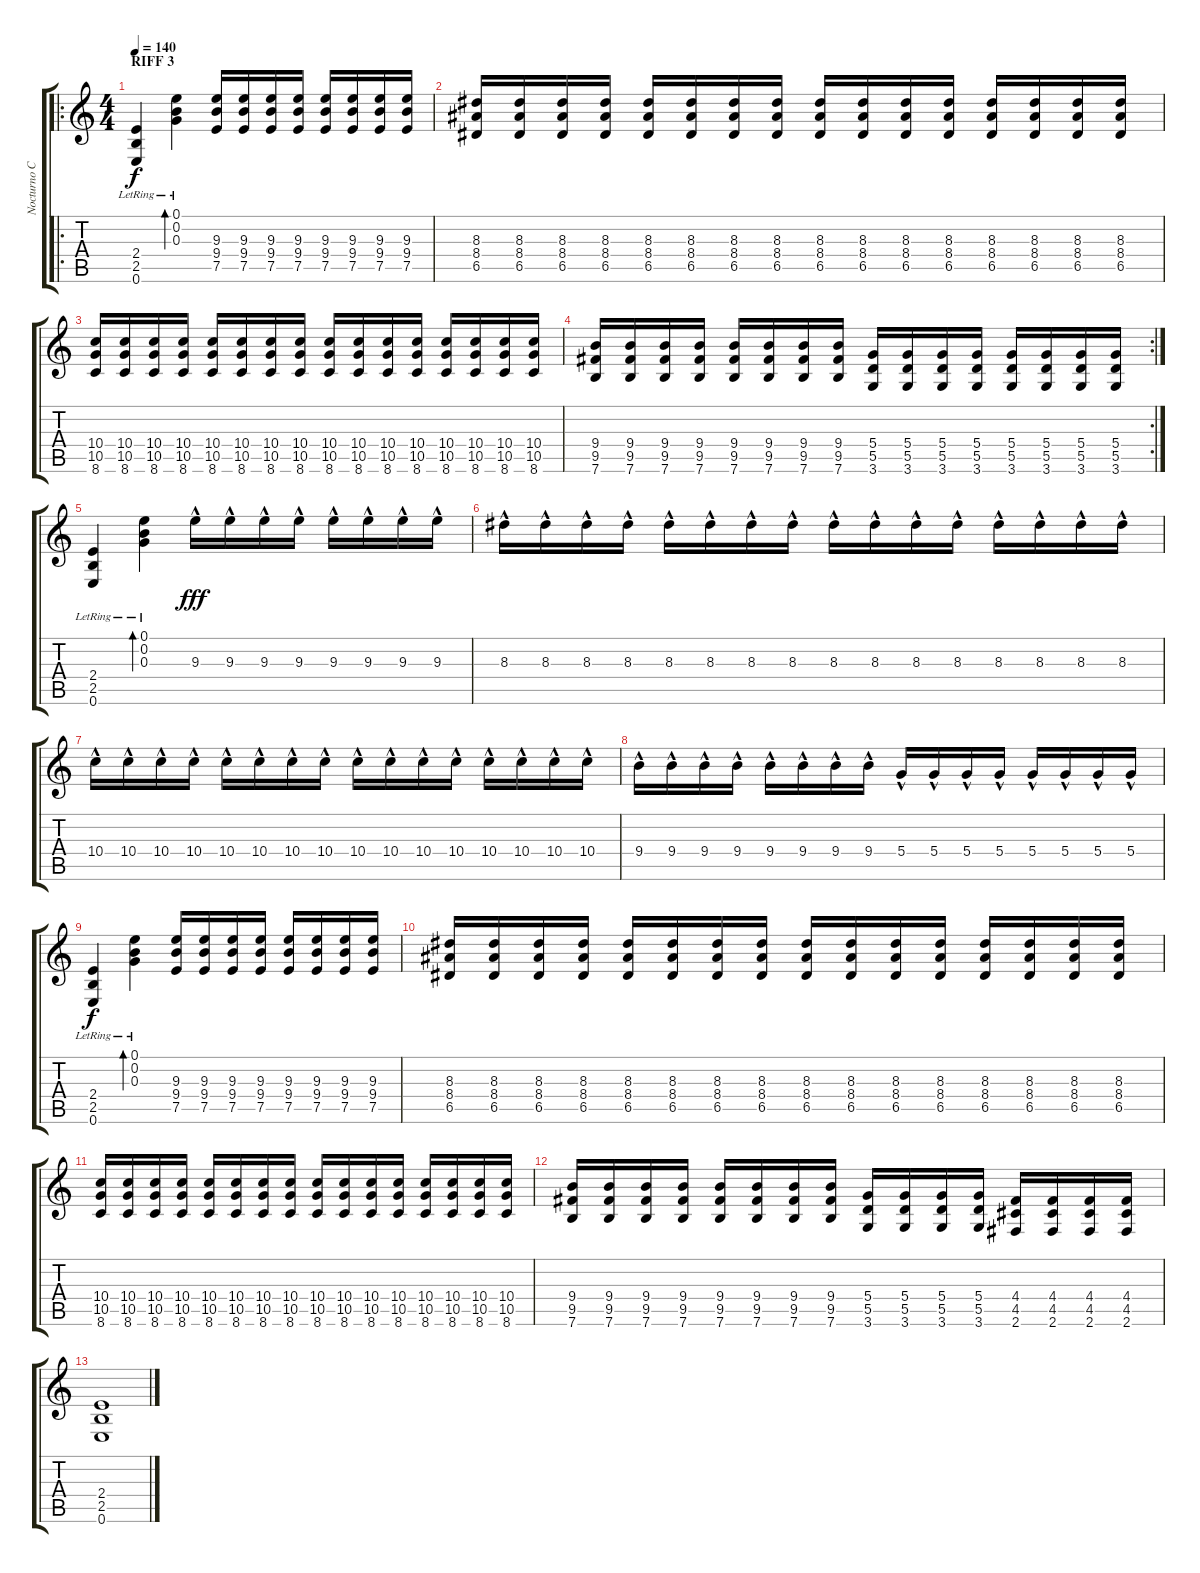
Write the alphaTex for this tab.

\track ("Nocturno Culto (2)" "Nocturno C") {instrument overdrivenguitar}
\staff {score tabs}
\tuning (E4 B3 G3 D3 A2 E2) {hide}
\ro
\ts (4 4)
\section ("" "RIFF 3")
\tempo 140
\clef g2
\ks c
(2.4{lr} 2.5{lr} 0.6{lr}).4{dy f} (0.1{lr} 0.2{lr} 0.3{lr}).4{bd 240} (9.3 9.4 7.5).16 (9.3 9.4 7.5).16 (9.3 9.4 7.5).16 (9.3 9.4 7.5).16 (9.3 9.4 7.5).16 (9.3 9.4 7.5).16 (9.3 9.4 7.5).16 (9.3 9.4 7.5).16 |
(8.3 8.4 6.5).16 (8.3 8.4 6.5).16 (8.3 8.4 6.5).16 (8.3 8.4 6.5).16 (8.3 8.4 6.5).16 (8.3 8.4 6.5).16 (8.3 8.4 6.5).16 (8.3 8.4 6.5).16 (8.3 8.4 6.5).16 (8.3 8.4 6.5).16 (8.3 8.4 6.5).16 (8.3 8.4 6.5).16 (8.3 8.4 6.5).16 (8.3 8.4 6.5).16 (8.3 8.4 6.5).16 (8.3 8.4 6.5).16 |
(10.4 10.5 8.6).16 (10.4 10.5 8.6).16 (10.4 10.5 8.6).16 (10.4 10.5 8.6).16 (10.4 10.5 8.6).16 (10.4 10.5 8.6).16 (10.4 10.5 8.6).16 (10.4 10.5 8.6).16 (10.4 10.5 8.6).16 (10.4 10.5 8.6).16 (10.4 10.5 8.6).16 (10.4 10.5 8.6).16 (10.4 10.5 8.6).16 (10.4 10.5 8.6).16 (10.4 10.5 8.6).16 (10.4 10.5 8.6).16 |
\rc 2
(9.4 9.5 7.6).16 (9.4 9.5 7.6).16 (9.4 9.5 7.6).16 (9.4 9.5 7.6).16 (9.4 9.5 7.6).16 (9.4 9.5 7.6).16 (9.4 9.5 7.6).16 (9.4 9.5 7.6).16 (5.4 5.5 3.6).16 (5.4 5.5 3.6).16 (5.4 5.5 3.6).16 (5.4 5.5 3.6).16 (5.4 5.5 3.6).16 (5.4 5.5 3.6).16 (5.4 5.5 3.6).16 (5.4 5.5 3.6).16 |
(2.4{lr} 2.5{lr} 0.6{lr}).4 (0.1{lr} 0.2{lr} 0.3{lr}).4{bd 240} 9.3{hac}.16{dy fff} 9.3{hac}.16 9.3{hac}.16 9.3{hac}.16 9.3{hac}.16 9.3{hac}.16 9.3{hac}.16 9.3{hac}.16 |
8.3{hac}.16 8.3{hac}.16 8.3{hac}.16 8.3{hac}.16 8.3{hac}.16 8.3{hac}.16 8.3{hac}.16 8.3{hac}.16 8.3{hac}.16 8.3{hac}.16 8.3{hac}.16 8.3{hac}.16 8.3{hac}.16 8.3{hac}.16 8.3{hac}.16 8.3{hac}.16 |
10.4{hac}.16 10.4{hac}.16 10.4{hac}.16 10.4{hac}.16 10.4{hac}.16 10.4{hac}.16 10.4{hac}.16 10.4{hac}.16 10.4{hac}.16 10.4{hac}.16 10.4{hac}.16 10.4{hac}.16 10.4{hac}.16 10.4{hac}.16 10.4{hac}.16 10.4{hac}.16 |
9.4{hac}.16 9.4{hac}.16 9.4{hac}.16 9.4{hac}.16 9.4{hac}.16 9.4{hac}.16 9.4{hac}.16 9.4{hac}.16 5.4{hac}.16 5.4{hac}.16 5.4{hac}.16 5.4{hac}.16 5.4{hac}.16 5.4{hac}.16 5.4{hac}.16 5.4{hac}.16 |
(2.4{lr} 2.5{lr} 0.6{lr}).4{dy f} (0.1{lr} 0.2{lr} 0.3{lr}).4{bd 240} (9.3 9.4 7.5).16 (9.3 9.4 7.5).16 (9.3 9.4 7.5).16 (9.3 9.4 7.5).16 (9.3 9.4 7.5).16 (9.3 9.4 7.5).16 (9.3 9.4 7.5).16 (9.3 9.4 7.5).16 |
(8.3 8.4 6.5).16 (8.3 8.4 6.5).16 (8.3 8.4 6.5).16 (8.3 8.4 6.5).16 (8.3 8.4 6.5).16 (8.3 8.4 6.5).16 (8.3 8.4 6.5).16 (8.3 8.4 6.5).16 (8.3 8.4 6.5).16 (8.3 8.4 6.5).16 (8.3 8.4 6.5).16 (8.3 8.4 6.5).16 (8.3 8.4 6.5).16 (8.3 8.4 6.5).16 (8.3 8.4 6.5).16 (8.3 8.4 6.5).16 |
(10.4 10.5 8.6).16 (10.4 10.5 8.6).16 (10.4 10.5 8.6).16 (10.4 10.5 8.6).16 (10.4 10.5 8.6).16 (10.4 10.5 8.6).16 (10.4 10.5 8.6).16 (10.4 10.5 8.6).16 (10.4 10.5 8.6).16 (10.4 10.5 8.6).16 (10.4 10.5 8.6).16 (10.4 10.5 8.6).16 (10.4 10.5 8.6).16 (10.4 10.5 8.6).16 (10.4 10.5 8.6).16 (10.4 10.5 8.6).16 |
(9.4 9.5 7.6).16 (9.4 9.5 7.6).16 (9.4 9.5 7.6).16 (9.4 9.5 7.6).16 (9.4 9.5 7.6).16 (9.4 9.5 7.6).16 (9.4 9.5 7.6).16 (9.4 9.5 7.6).16 (5.4 5.5 3.6).16 (5.4 5.5 3.6).16 (5.4 5.5 3.6).16 (5.4 5.5 3.6).16 (4.4 4.5 2.6).16 (4.4 4.5 2.6).16 (4.4 4.5 2.6).16 (4.4 4.5 2.6).16 |
(2.4 2.5 0.6).1
